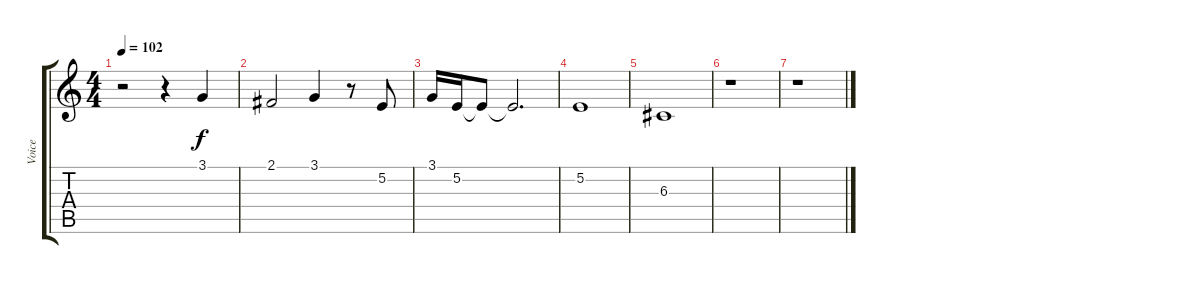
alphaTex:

\track ("Voice" "Voice") {instrument cello}
\staff {score tabs}
\tuning (E4 B3 G3 D3 A2 E2) {hide}
\ts (4 4)
\tempo 102
\clef g2
\ks c
r.2{dy f} r.4 3.1.4 |
2.1.2 3.1.4 r.8 5.2.8 |
3.1.16 5.2.16 5.2{t}.8 5.2{t}.2{d} |
5.2.1 |
6.3.1 |
r.1 |
r.1
